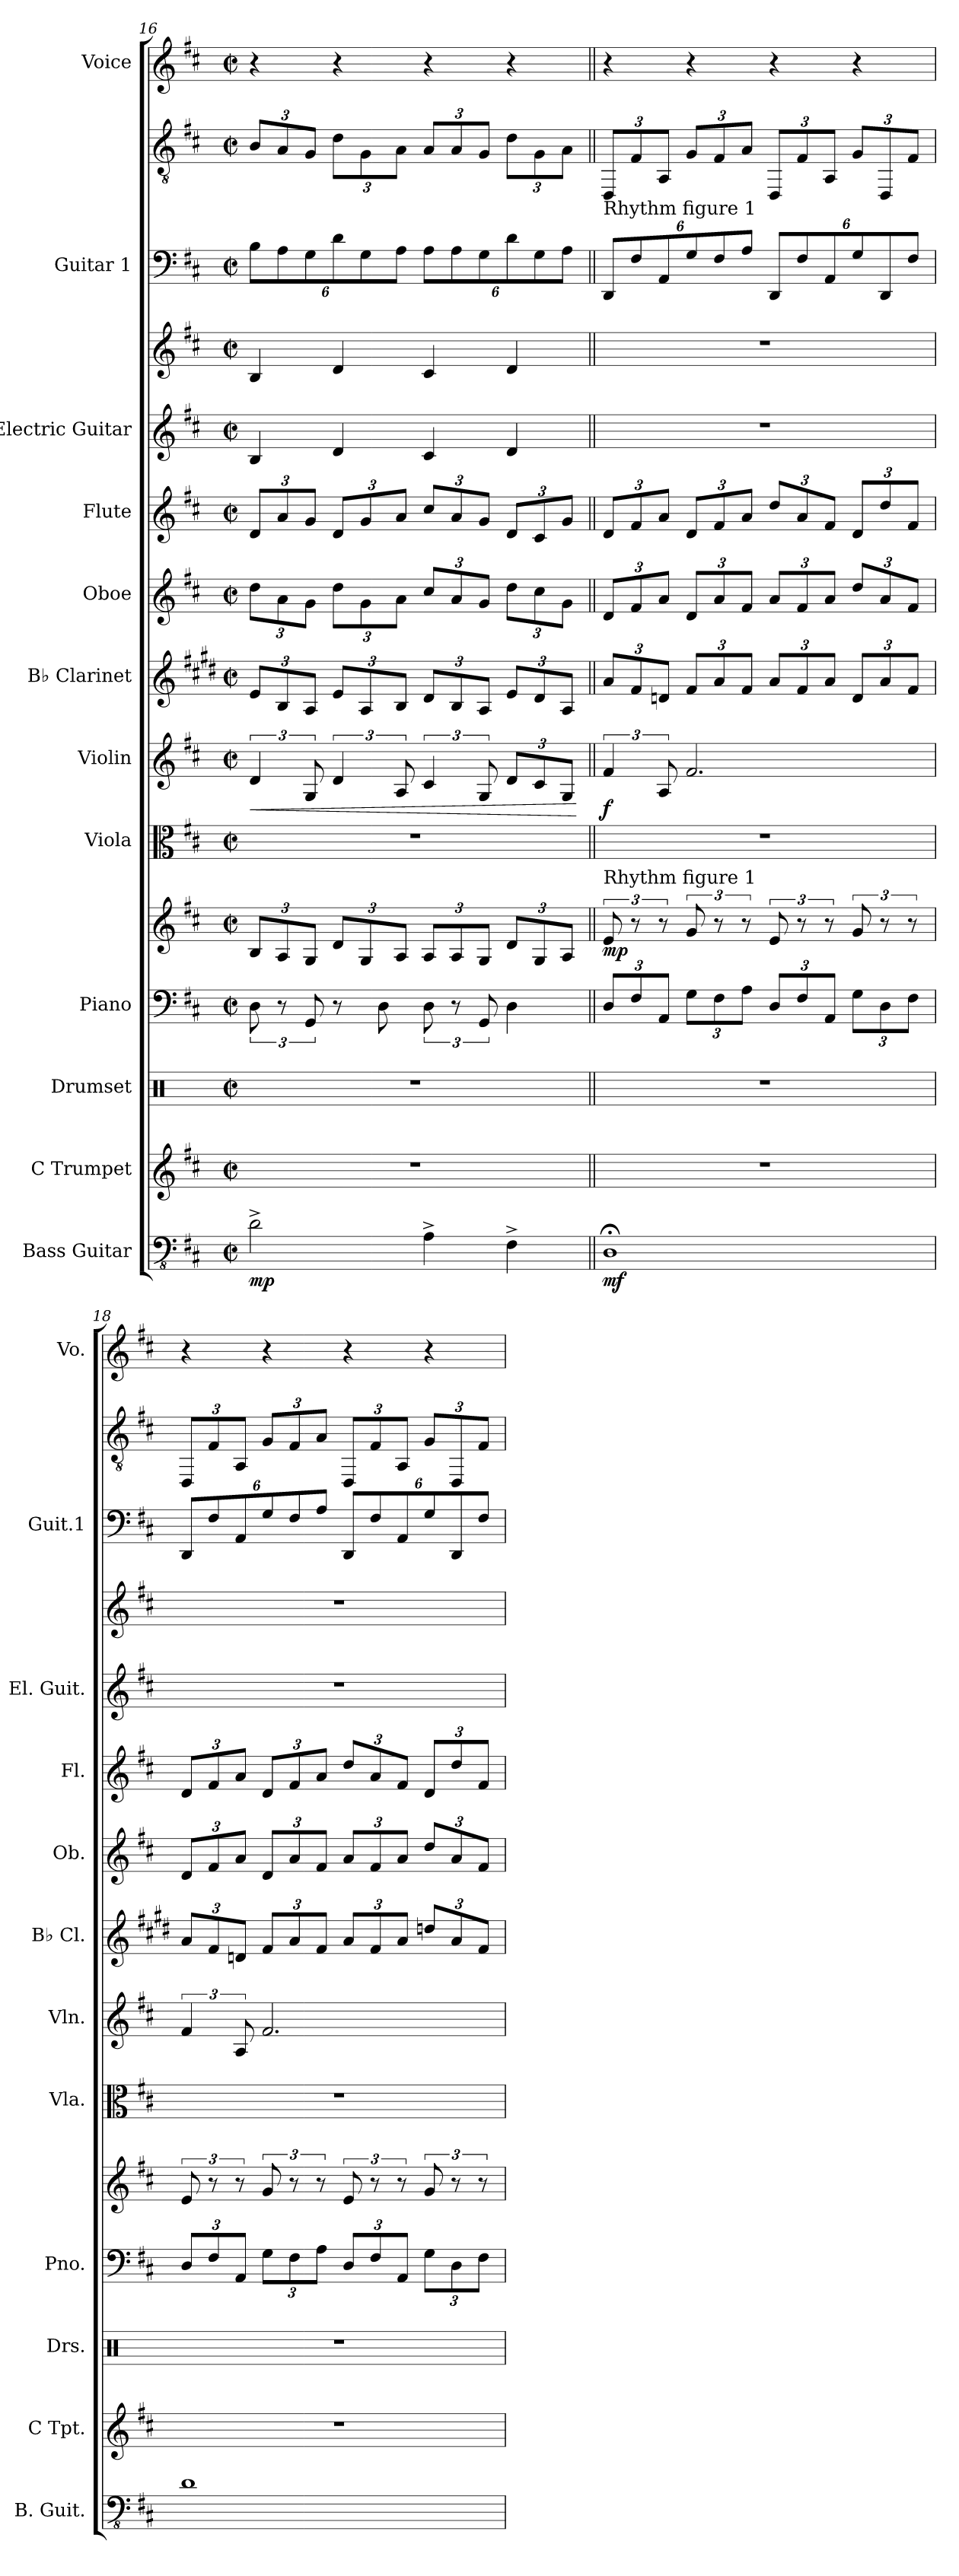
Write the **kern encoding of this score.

**kern	**dynam	**kern	**kern	**kern	**kern	**dynam	**kern	**kern	**dynam	**kern	**kern	**kern	**kern	**kern	**kern	**kern	**kern
*part12	*part12	*part11	*part10	*part9	*part9	*part9	*part8	*part7	*part7	*part6	*part5	*part4	*part3	*part3	*part2	*part2	*part1
*staff15	*staff15	*staff14	*staff13	*staff12	*staff11	*staff11/12	*staff10	*staff9	*staff9	*staff8	*staff7	*staff6	*staff5	*staff4	*staff3	*staff2	*staff1
*I"Bass Guitar	*	*I"C Trumpet	*I"Drumset	*I"Piano	*	*	*I"Viola	*I"Violin	*	*I"B♭ Clarinet	*I"Oboe	*I"Flute	*I"Electric Guitar	*	*I"Guitar 1	*	*I"Voice
*I'B. Guit.	*	*I'C Tpt.	*I'Drs.	*I'Pno.	*	*	*I'Vla.	*I'Vln.	*	*I'B♭ Cl.	*I'Ob.	*I'Fl.	*I'El. Guit.	*	*I'Guit.1	*	*I'Vo.
!!LO:PB:g=z
*clefFv4	*	*clefG2	*clefX	*clefF4	*clefG2	*	*clefC3	*clefG2	*	*clefG2	*clefG2	*clefG2	*	*clefG2	*	*clefGv2	*clefG2
*	*	*	*	*	*	*	*	*	*	*ITrd1c2	*	*	*	*	*	*	*
*k[f#c#]	*	*k[f#c#]	*k[]	*k[f#c#]	*k[f#c#]	*	*k[f#c#]	*k[f#c#]	*	*k[f#c#]	*k[f#c#]	*k[f#c#]	*k[f#c#]	*k[f#c#]	*k[f#c#]	*k[f#c#]	*k[f#c#]
*M2/2	*	*M2/2	*M2/2	*M2/2	*M2/2	*	*M2/2	*M2/2	*	*M2/2	*M2/2	*M2/2	*M2/2	*M2/2	*M2/2	*M2/2	*M2/2
*met(c|)	*	*met(c|)	*met(c|)	*met(c|)	*met(c|)	*	*met(c|)	*met(c|)	*	*met(c|)	*met(c|)	*met(c|)	*met(c|)	*met(c|)	*met(c|)	*met(c|)	*met(c|)
*	*	*	*	*	*Xbrackettup	*	*	*	*	*	*	*	*	*	*	*	*
=16	=16	=16	=16	=16	=16	=16	=16	=16	=16	=16	=16	=16	=16	=16	=16	=16	=16
!	!	!	!	!	!	!	!	!	!LO:HP:b	!	!	!	!	!	!	!	!
*	*	*	*	*	*	*	*	*	*	*Xbrackettup	*Xbrackettup	*Xbrackettup	*	*	*Xbrackettup	*Xbrackettup	*
!	!LO:DY:b	!	!	!	!	!	!	!	!	!	!	!	!	!	!	!	!
2D^\	mp	1r	1r	12D\	12B/L	.	1r	6d/	<	12d/L	12dd\L	12d/L	4B	4B/	12BL	12B/L	4r
.	.	.	.	12r	12A/	.	.	.	.	12A/	12a\	12a/	.	.	12A	12A/	.
.	.	.	.	12GG/	12G/J	.	.	12G/	.	12G/J	12g\J	12g/J	.	.	12G	12G/J	.
.	.	.	.	8r	12d/L	.	.	6d/	.	12d/L	12dd\L	12d/L	4d	4d/	12d	12d\L	4r
.	.	.	.	.	12G/	.	.	.	.	12G/	12g\	12g/	.	.	12G	12G\	.
.	.	.	.	8D\	.	.	.	.	.	.	.	.	.	.	.	.	.
.	.	.	.	.	12A/J	.	.	12A/	.	12A/J	12a\J	12a/J	.	.	12AJ	12A\J	.
4AA^\	.	.	.	12D\	12A/L	.	.	6c#/	.	12c#/L	12cc#/L	12cc#/L	4c#	4c#/	12AL	12A/L	4r
.	.	.	.	12r	12A/	.	.	.	.	12A/	12a/	12a/	.	.	12A	12A/	.
.	.	.	.	12GG/	12G/J	.	.	12G/	.	12G/J	12g/J	12g/J	.	.	12G	12G/J	.
*	*	*	*	*	*	*	*	*Xbrackettup	*	*	*	*	*	*	*	*	*
4FF#^\	.	.	.	4D\	12d/L	.	.	12d/L	.	12d/L	12dd\L	12d/L	4d	4d/	12d	12d\L	4r
.	.	.	.	.	12G/	.	.	12c#/	.	12c#/	12cc#\	12c#/	.	.	12G	12G\	.
.	.	.	.	.	12A/J	.	.	12G/J	.	12G/J	12g\J	12g/J	.	.	12AJ	12A\J	.
.	.	.	.	.	.	.	.	.	[	.	.	.	.	.	.	.	.
=17||	=17||	=17||	=17||	=17||	=17||	=17||	=17||	=17||	=17||	=17||	=17||	=17||	=17||	=17||	=17||	=17||	=17||
*	*	*	*	*Xbrackettup	*brackettup	*	*	*brackettup	*	*	*	*	*	*	*	*	*
!	!	!	!	!	!	!	!	!	!	!	!	!	!	!	!	!LO:TX:b:t=Rhythm figure 1	!
!	!	!	!	!	!LO:TX:a:t=Rhythm figure 1	!	!	!	!	!	!	!	!	!	!	!	!
!	!LO:DY:b	!	!	!	!	!LO:DY:b	!	!	!LO:DY:b	!	!	!	!	!	!	!	!
1DD;<	mf	1r	1r	12D/L	12e/	mp	1r	6f#/	f	12g/L	12d/L	12d/L	1r	1r	12DDL	12DD/L	4r
.	.	.	.	12F#/	12r	.	.	.	.	12e/	12f#/	12f#/	.	.	12F#	12F#/	.
.	.	.	.	12AA/J	12r	.	.	12A/	.	12cn/J	12a/J	12a/J	.	.	12AA	12AA/J	.
.	.	.	.	12G\L	12g/	.	.	2.f#/	.	12e/L	12d/L	12d/L	.	.	12G	12G/L	4r
.	.	.	.	12F#\	12r	.	.	.	.	12g/	12a/	12f#/	.	.	12F#	12F#/	.
.	.	.	.	12A\J	12r	.	.	.	.	12e/J	12f#/J	12a/J	.	.	12AJ	12A/J	.
.	.	.	.	12D/L	12e/	.	.	.	.	12g/L	12a/L	12dd/L	.	.	12DDL	12DD/L	4r
.	.	.	.	12F#/	12r	.	.	.	.	12e/	12f#/	12a/	.	.	12F#	12F#/	.
.	.	.	.	12AA/J	12r	.	.	.	.	12g/J	12a/J	12f#/J	.	.	12AA	12AA/J	.
.	.	.	.	12G\L	12g/	.	.	.	.	12c/L	12dd/L	12d/L	.	.	12G	12G/L	4r
.	.	.	.	12D\	12r	.	.	.	.	12g/	12a/	12dd/	.	.	12DD	12DD/	.
.	.	.	.	12F#\J	12r	.	.	.	.	12e/J	12f#/J	12f#/J	.	.	12F#J	12F#/J	.
=18	=18	=18	=18	=18	=18	=18	=18	=18	=18	=18	=18	=18	=18	=18	=18	=18	=18
1D	.	1r	1r	12D/L	12e/	.	1r	6f#/	.	12g/L	12d/L	12d/L	1r	1r	12DDL	12DD/L	4r
.	.	.	.	12F#/	12r	.	.	.	.	12e/	12f#/	12f#/	.	.	12F#	12F#/	.
.	.	.	.	12AA/J	12r	.	.	12A/	.	12cn/J	12a/J	12a/J	.	.	12AA	12AA/J	.
.	.	.	.	12G\L	12g/	.	.	2.f#/	.	12e/L	12d/L	12d/L	.	.	12G	12G/L	4r
.	.	.	.	12F#\	12r	.	.	.	.	12g/	12a/	12f#/	.	.	12F#	12F#/	.
.	.	.	.	12A\J	12r	.	.	.	.	12e/J	12f#/J	12a/J	.	.	12AJ	12A/J	.
.	.	.	.	12D/L	12e/	.	.	.	.	12g/L	12a/L	12dd/L	.	.	12DDL	12DD/L	4r
.	.	.	.	12F#/	12r	.	.	.	.	12e/	12f#/	12a/	.	.	12F#	12F#/	.
.	.	.	.	12AA/J	12r	.	.	.	.	12g/J	12a/J	12f#/J	.	.	12AA	12AA/J	.
.	.	.	.	12G\L	12g/	.	.	.	.	12ccn/L	12dd/L	12d/L	.	.	12G	12G/L	4r
.	.	.	.	12D\	12r	.	.	.	.	12g/	12a/	12dd/	.	.	12DD	12DD/	.
.	.	.	.	12F#\J	12r	.	.	.	.	12e/J	12f#/J	12f#/J	.	.	12F#J	12F#/J	.
=	=	=	=	=	=	=	=	=	=	=	=	=	=	=	=	=	=
*-	*-	*-	*-	*-	*-	*-	*-	*-	*-	*-	*-	*-	*-	*-	*-	*-	*-
